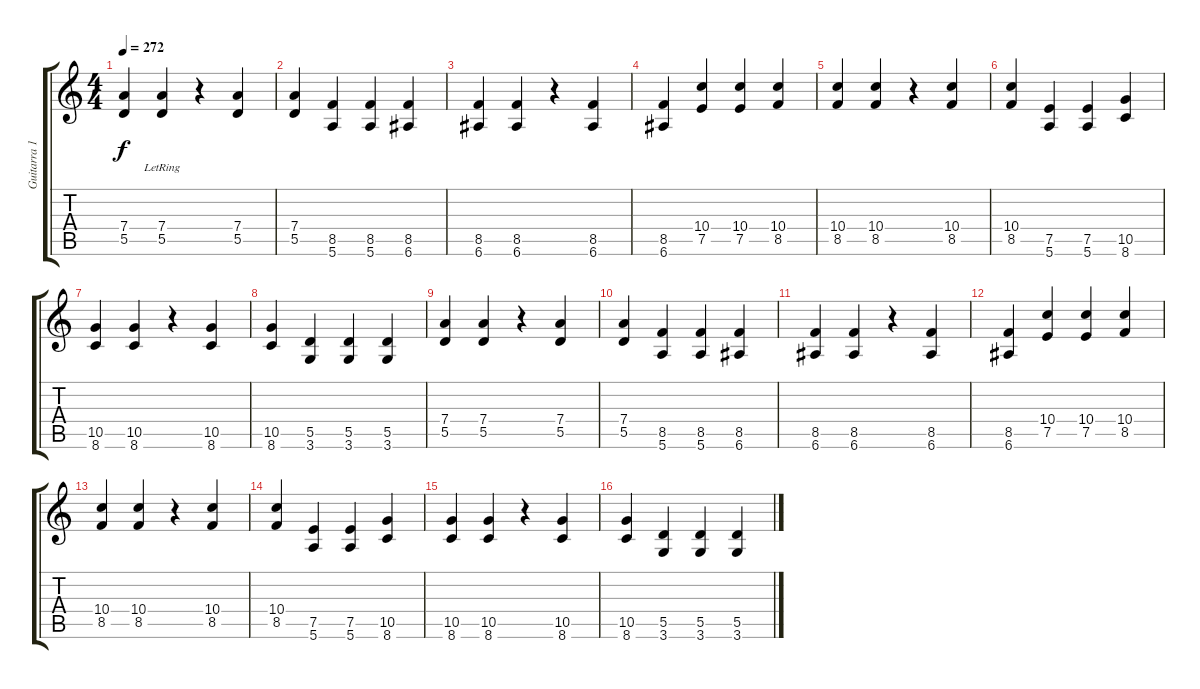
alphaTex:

\track ("Guitarra 1 (Base)" "Guitarra 1") {instrument acousticguitarnylon}
\staff {score tabs}
\tuning (E4 B3 G3 D3 A2 E2) {hide}
\ts (4 4)
\tempo 272
\clef g2
\ks c
(7.4 5.5).4{dy f instrument distortionguitar} (7.4{lr} 5.5{lr}).4 r.4 (7.4 5.5).4 |
(7.4 5.5).4 (8.5 5.6).4 (8.5 5.6).4 (8.5 6.6).4 |
(8.5 6.6).4 (8.5 6.6).4 r.4 (8.5 6.6).4 |
(8.5 6.6).4 (10.4 7.5).4 (10.4 7.5).4 (10.4 8.5).4 |
(10.4 8.5).4 (10.4 8.5).4 r.4 (10.4 8.5).4 |
(10.4 8.5).4 (7.5 5.6).4 (7.5 5.6).4 (10.5 8.6).4 |
(10.5 8.6).4 (10.5 8.6).4 r.4 (10.5 8.6).4 |
(10.5 8.6).4 (5.5 3.6).4 (5.5 3.6).4 (5.5 3.6).4 |
(7.4 5.5).4 (7.4 5.5).4 r.4 (7.4 5.5).4 |
(7.4 5.5).4 (8.5 5.6).4 (8.5 5.6).4 (8.5 6.6).4 |
(8.5 6.6).4 (8.5 6.6).4 r.4 (8.5 6.6).4 |
(8.5 6.6).4 (10.4 7.5).4 (10.4 7.5).4 (10.4 8.5).4 |
(10.4 8.5).4 (10.4 8.5).4 r.4 (10.4 8.5).4 |
(10.4 8.5).4 (7.5 5.6).4 (7.5 5.6).4 (10.5 8.6).4 |
(10.5 8.6).4 (10.5 8.6).4 r.4 (10.5 8.6).4 |
(10.5 8.6).4 (5.5 3.6).4 (5.5 3.6).4 (5.5 3.6).4
